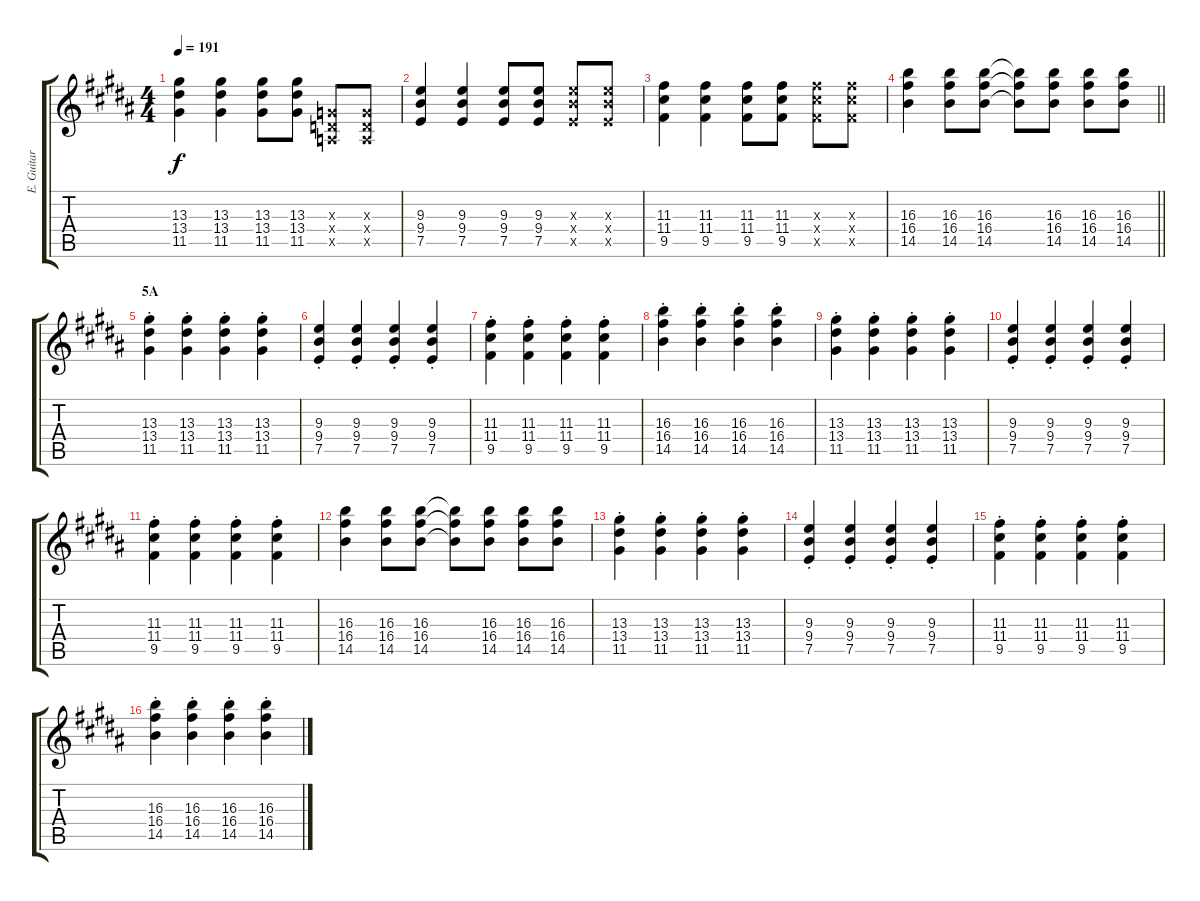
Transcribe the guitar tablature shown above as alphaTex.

\track ("E. Guitar I" "E. Guitar ") {instrument overdrivenguitar}
\staff {score tabs}
\tuning (E4 B3 G3 D3 A2 E2) {hide}
\ts (4 4)
\tempo 191
\clef g2
\ks b
(13.3 13.4 11.5).4{dy f} (13.3 13.4 11.5).4 (13.3 13.4 11.5).8 (13.3 13.4 11.5).8 (0.3{x} 0.4{x} 0.5{x}).8 (0.3{x} 0.4{x} 0.5{x}).8 |
(9.3 9.4 7.5).4 (9.3 9.4 7.5).4 (9.3 9.4 7.5).8 (9.3 9.4 7.5).8 (9.3{x} 9.4{x} 7.5{x}).8 (9.3{x} 9.4{x} 7.5{x}).8 |
(11.3 11.4 9.5).4 (11.3 11.4 9.5).4 (11.3 11.4 9.5).8 (11.3 11.4 9.5).8 (11.3{x} 11.4{x} 9.5{x}).8 (11.3{x} 11.4{x} 9.5{x}).8 |
\barLineRight lightlight
(16.3 16.4 14.5).4 (16.3 16.4 14.5).8 (16.3 16.4 14.5).8 (16.3{t} 16.4{t} 14.5{t}).8 (16.3 16.4 14.5).8 (16.3 16.4 14.5).8 (16.3 16.4 14.5).8 |
\section ("" "5A")
(13.3{st} 13.4{st} 11.5{st}).4 (13.3{st} 13.4{st} 11.5{st}).4 (13.3{st} 13.4{st} 11.5{st}).4 (13.3{st} 13.4{st} 11.5{st}).4 |
(9.3{st} 9.4{st} 7.5{st}).4 (9.3{st} 9.4{st} 7.5{st}).4 (9.3{st} 9.4{st} 7.5{st}).4 (9.3{st} 9.4{st} 7.5{st}).4 |
(11.3{st} 11.4{st} 9.5{st}).4 (11.3{st} 11.4{st} 9.5{st}).4 (11.3{st} 11.4{st} 9.5{st}).4 (11.3{st} 11.4{st} 9.5{st}).4 |
(16.3{st} 16.4{st} 14.5{st}).4 (16.3{st} 16.4{st} 14.5{st}).4 (16.3{st} 16.4{st} 14.5{st}).4 (16.3{st} 16.4{st} 14.5{st}).4 |
(13.3{st} 13.4{st} 11.5{st}).4 (13.3{st} 13.4{st} 11.5{st}).4 (13.3{st} 13.4{st} 11.5{st}).4 (13.3{st} 13.4{st} 11.5{st}).4 |
(9.3{st} 9.4{st} 7.5{st}).4 (9.3{st} 9.4{st} 7.5{st}).4 (9.3{st} 9.4{st} 7.5{st}).4 (9.3{st} 9.4{st} 7.5{st}).4 |
(11.3{st} 11.4{st} 9.5{st}).4 (11.3{st} 11.4{st} 9.5{st}).4 (11.3{st} 11.4{st} 9.5{st}).4 (11.3{st} 11.4{st} 9.5{st}).4 |
(16.3 16.4 14.5).4 (16.3 16.4 14.5).8 (16.3 16.4 14.5).8 (16.3{t} 16.4{t} 14.5{t}).8 (16.3 16.4 14.5).8 (16.3 16.4 14.5).8 (16.3 16.4 14.5).8 |
(13.3{st} 13.4{st} 11.5{st}).4 (13.3{st} 13.4{st} 11.5{st}).4 (13.3{st} 13.4{st} 11.5{st}).4 (13.3{st} 13.4{st} 11.5{st}).4 |
(9.3{st} 9.4{st} 7.5{st}).4 (9.3{st} 9.4{st} 7.5{st}).4 (9.3{st} 9.4{st} 7.5{st}).4 (9.3{st} 9.4{st} 7.5{st}).4 |
(11.3{st} 11.4{st} 9.5{st}).4 (11.3{st} 11.4{st} 9.5{st}).4 (11.3{st} 11.4{st} 9.5{st}).4 (11.3{st} 11.4{st} 9.5{st}).4 |
(16.3{st} 16.4{st} 14.5{st}).4 (16.3{st} 16.4{st} 14.5{st}).4 (16.3{st} 16.4{st} 14.5{st}).4 (16.3{st} 16.4{st} 14.5{st}).4
